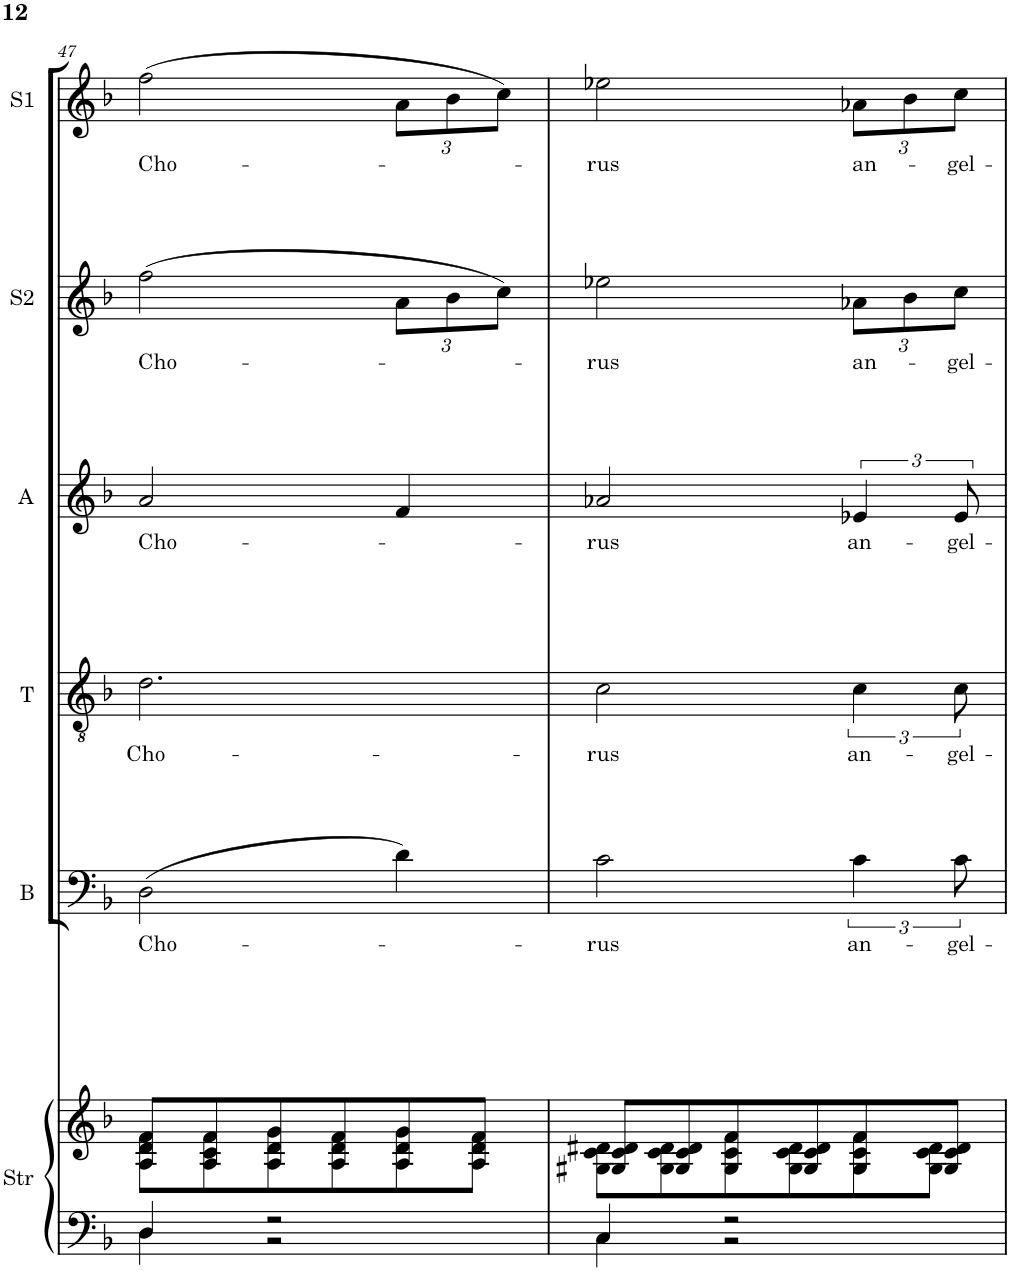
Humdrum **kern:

**kern	**kern	**kern	**text	**kern	**text	**kern	**text	**kern	**text	**kern	**text
*part6	*part6	*part5	*part5	*part4	*part4	*part3	*part3	*part2	*part2	*part1	*part1
*staff7	*staff6	*staff5	*staff5	*staff4	*staff4	*staff3	*staff3	*staff2	*staff2	*staff1	*staff1
*I"Strings	*	*I"Bass	*	*I"Tenor	*	*I"Alto	*	*I"Soprano 2	*	*I"Soprano 1	*
*I'Str	*	*I'B	*	*I'T	*	*I'A	*	*I'S2	*	*I'S1	*
!!LO:PB:g=z
*clefF4	*clefG2	*clefF4	*	*clefGv2	*	*clefG2	*	*clefG2	*	*clefG2	*
*k[b-]	*k[b-]	*k[b-]	*	*k[b-]	*	*k[b-]	*	*k[b-]	*	*k[b-]	*
*F:	*F:	*F:	*	*F:	*	*F:	*	*F:	*	*F:	*
*M3/4	*M3/4	*M3/4	*	*M3/4	*	*M3/4	*	*M3/4	*	*M3/4	*
=47	=47	=47	=47	=47	=47	=47	=47	=47	=47	=47	=47
*^	*^	*	*	*	*	*	*	*	*	*	*
!	!	!	!	!	!LO:LY:b	!	!LO:LY:b	!	!LO:LY:b	!	!LO:LY:b	!	!LO:LY:b
4D/	4D\	8A/ 8d/ 8f/L	8A\ 8d\ 8f\L	(>2D\	Cho-	2.d\	Cho-	2a/	Cho-	(>2ff\	Cho-	(>2ff\	Cho-
.	.	8A/ 8c/ 8f/	8A\ 8c\ 8f\	.	.	.	.	.	.	.	.	.	.
2r	2r	8A/ 8d/ 8g/	8A\ 8d\ 8g\	.	.	.	.	.	.	.	.	.	.
.	.	8A/ 8d/ 8f/	8A\ 8d\ 8f\	.	.	.	.	.	.	.	.	.	.
*	*	*	*	*	*	*	*	*	*	*Xbrackettup	*	*Xbrackettup	*
.	.	8A/ 8d/ 8g/	8A\ 8d\ 8g\	4d\)	.	.	.	4f/	.	12a\L	.	12a\L	.
.	.	.	.	.	.	.	.	.	.	12b-\	.	12b-\	.
.	.	8A/ 8d/ 8f/J	8A\ 8d\ 8f\J	.	.	.	.	.	.	.	.	.	.
.	.	.	.	.	.	.	.	.	.	12cc\J)	.	12cc\J)	.
=48	=48	=48	=48	=48	=48	=48	=48	=48	=48	=48	=48	=48	=48
!	!	!	!	!	!LO:LY:b	!	!LO:LY:b	!	!LO:LY:b	!	!LO:LY:b	!	!LO:LY:b
4C/	4C\	8G#X/ 8c/ 8d#X/L	8G#\ 8c\ 8d#\L	2c\	-rus	2c\	-rus	2a-X/	-rus	2ee-X\	-rus	2ee-X\	-rus
.	.	8G#/ 8c/ 8d#/	8G#\ 8c\ 8d#\	.	.	.	.	.	.	.	.	.	.
2r	2r	8G#/ 8c/ 8f/	8G#\ 8c\ 8f\	.	.	.	.	.	.	.	.	.	.
.	.	8G#/ 8c/ 8d#/	8G#\ 8c\ 8d#\	.	.	.	.	.	.	.	.	.	.
!	!	!	!	!	!LO:LY:b	!	!LO:LY:b	!	!LO:LY:b	!	!LO:LY:b	!	!LO:LY:b
.	.	8G#/ 8c/ 8f/	8G#\ 8c\ 8f\	6c\	an-	6c\	an-	6e-X/	an-	12a-X\L	an-	12a-X\L	an-
.	.	.	.	.	.	.	.	.	.	12b-\	.	12b-\	.
.	.	8G#/ 8c/ 8d#/J	8G#\ 8c\ 8d#\J	.	.	.	.	.	.	.	.	.	.
!	!	!	!	!	!LO:LY:b	!	!LO:LY:b	!	!LO:LY:b	!	!LO:LY:b	!	!LO:LY:b
.	.	.	.	12c\	-gel-	12c\	-gel-	12e-/	-gel-	12cc\J	-gel-	12cc\J	-gel-
*v	*v	*	*	*	*	*	*	*	*	*	*	*	*
*	*v	*v	*	*	*	*	*	*	*	*	*	*
=	=	=	=	=	=	=	=	=	=	=	=
*-	*-	*-	*-	*-	*-	*-	*-	*-	*-	*-	*-
